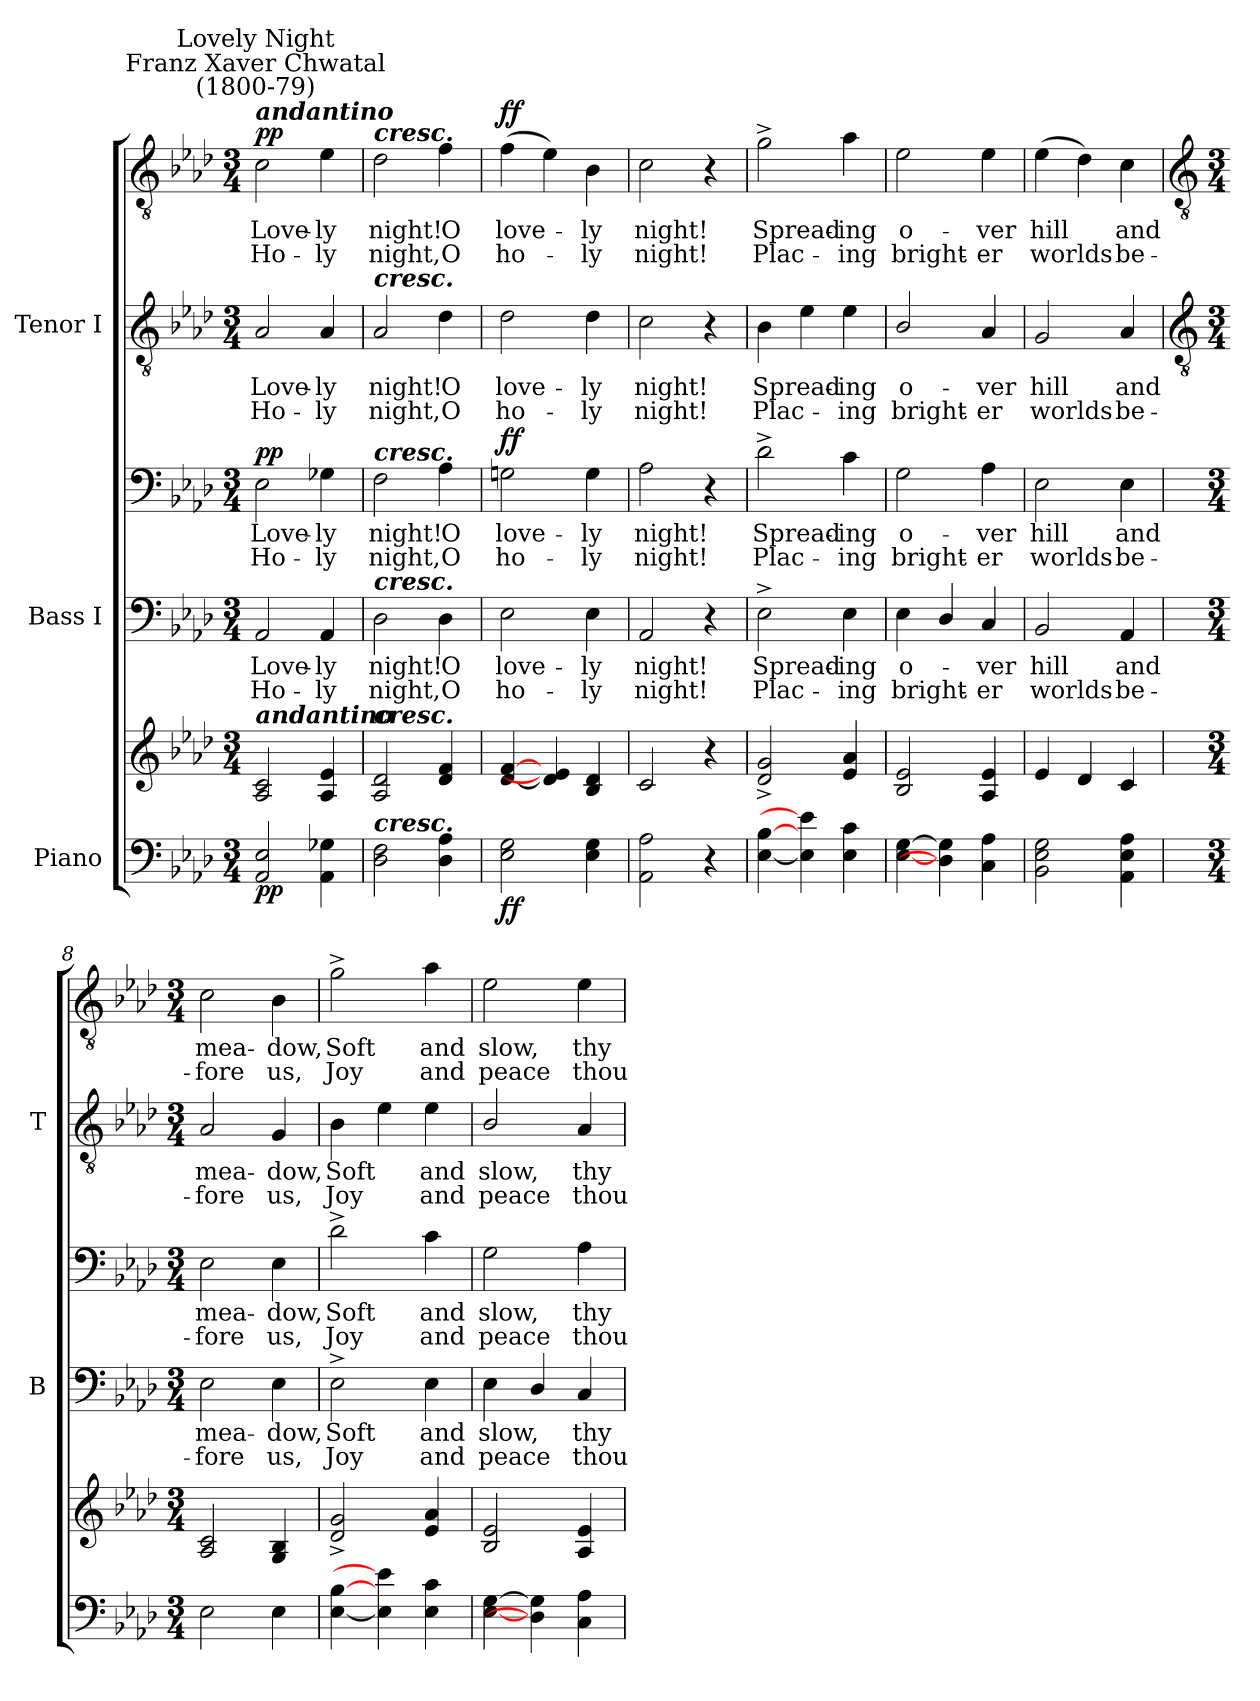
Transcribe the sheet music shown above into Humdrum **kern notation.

**kern	**kern	**dynam	**kern	**text	**text	**kern	**text	**text	**dynam	**kern	**text	**text	**kern	**text	**text	**dynam
*part3	*part3	*part3	*part2	*part2	*part2	*part2	*part2	*part2	*part2	*part1	*part1	*part1	*part1	*part1	*part1	*part1
*staff6	*staff5	*staff5/6	*staff4	*staff4	*staff4	*staff3	*staff3	*staff3	*staff3/4	*staff2	*staff2	*staff2	*staff1	*staff1	*staff1	*staff1/2
*I"Piano	*	*	*I"Bass I	*	*	*	*	*	*	*I"Tenor I	*	*	*	*	*	*
*	*	*	*I'B	*	*	*	*	*	*	*I'T	*	*	*	*	*	*
*clefF4	*clefG2	*	*clefF4	*	*	*clefF4	*	*	*	*clefGv2	*	*	*clefGv2	*	*	*
*k[b-e-a-d-]	*k[b-e-a-d-]	*	*k[b-e-a-d-]	*	*	*k[b-e-a-d-]	*	*	*	*k[b-e-a-d-]	*	*	*k[b-e-a-d-]	*	*	*
*A-:	*A-:	*	*A-:	*	*	*A-:	*	*	*	*A-:	*	*	*A-:	*	*	*
*M3/4	*M3/4	*	*M3/4	*	*	*M3/4	*	*	*	*M3/4	*	*	*M3/4	*	*	*
=1	=1	=1	=1	=1	=1	=1	=1	=1	=1	=1	=1	=1	=1	=1	=1	=1
!	!	!	!	!	!	!	!	!	!	!	!	!	!LO:TX:a:Bi:t=andantino	!	!	!
!	!	!	!	!	!	!	!	!	!	!	!	!	!LO:TX:a:cj:t=Franz Xaver Chwatal\n(1800-79)	!	!	!
!	!	!	!	!	!	!	!	!	!	!	!	!	!LO:TX:a:cj:t=Lovely Night	!	!	!
!	!LO:TX:a:Bi:t=andantino	!	!	!	!	!	!	!	!	!	!	!	!	!	!	!
!	!	!LO:DY:b=2	!	!LO:LY:b	!LO:LY:b	!	!LO:LY:b	!LO:LY:b	!	!	!LO:LY:b	!LO:LY:b	!	!LO:LY:b	!LO:LY:b	!
!	!	!LO:DY:n=1:b	!	!	!	!	!	!	!LO:DY:b=2	!	!	!	!	!	!	!
!	!	!	!	!	!	!	!	!	!LO:DY:n=1:b	!	!	!	!	!	!	!LO:DY:b=2
!	!	!	!	!	!	!	!	!	!	!	!	!	!	!	!	!LO:DY:n=1:b
2AA- 2E-	2A- 2c	p p	2AA-	Love-	-Ho-	2E-	Love-	-Ho-	p p	2A-/	Love-	-Ho-	2c\	Love-	-Ho-	p p
!	!	!	!	!LO:LY:b	!LO:LY:b	!	!LO:LY:b	!LO:LY:b	!	!	!LO:LY:b	!LO:LY:b	!	!LO:LY:b	!LO:LY:b	!
4AA- 4G-X	4A- 4e-	.	4AA-	-ly	ly	4G-X	-ly	ly	.	4A-/	-ly	ly	4e-\	-ly	ly	.
=2	=2	=2	=2	=2	=2	=2	=2	=2	=2	=2	=2	=2	=2	=2	=2	=2
!	!	!	!	!	!	!	!	!	!	!	!	!	!LO:TX:a:Bi:t=cresc.	!	!	!
!	!	!	!	!	!	!	!	!	!	!LO:TX:a:Bi:t=cresc.	!	!	!	!	!	!
!	!	!	!	!	!	!LO:TX:a:Bi:t=cresc.	!	!	!	!	!	!	!	!	!	!
!	!	!	!LO:TX:a:Bi:t=cresc.	!	!	!	!	!	!	!	!	!	!	!	!	!
!	!LO:TX:a:Bi:t=cresc.	!	!	!	!	!	!	!	!	!	!	!	!	!	!	!
!LO:TX:a:Bi:t=cresc.	!	!	!	!	!	!	!	!	!	!	!	!	!	!	!	!
!	!	!	!	!LO:LY:b	!LO:LY:b	!	!LO:LY:b	!LO:LY:b	!	!	!LO:LY:b	!LO:LY:b	!	!LO:LY:b	!LO:LY:b	!
2D- 2F	2A- 2d-	.	2D-	night!	night,	2F	night!	night,	.	2A-/	night!	night,	2d-\	night!	night,	.
!	!	!	!	!LO:LY:b	!LO:LY:b	!	!LO:LY:b	!LO:LY:b	!	!	!LO:LY:b	!LO:LY:b	!	!LO:LY:b	!LO:LY:b	!
4D- 4A-	4d- 4f	.	4D-	O	O	4A-	O	O	.	4d-\	O	O	4f\	O	O	.
=3	=3	=3	=3	=3	=3	=3	=3	=3	=3	=3	=3	=3	=3	=3	=3	=3
!	!	!LO:DY:b=2	!	!LO:LY:b	!LO:LY:b	!	!LO:LY:b	!LO:LY:b	!	!	!LO:LY:b	!LO:LY:b	!	!LO:LY:b	!LO:LY:b	!
!	!	!LO:DY:n=1:b	!	!	!	!	!	!	!LO:DY:b=2	!	!	!	!	!	!	!
!	!	!	!	!	!	!	!	!	!LO:DY:n=1:b	!	!	!	!	!	!	!LO:DY:b=2
!	!	!	!	!	!	!	!	!	!	!	!	!	!	!	!	!LO:DY:n=1:b
2E- 2G	[4d- [4f	f f	2E-	love-	-ho-	2Gn	love-	-ho-	f f	2d-\	love-	-ho-	(>4f\	love-	ho-	f f
.	4d-] 4e-]	.	.	.	.	.	.	.	.	.	.	.	4e-\)	.	.	.
!	!	!	!	!LO:LY:b	!LO:LY:b	!	!LO:LY:b	!LO:LY:b	!	!	!LO:LY:b	!LO:LY:b	!	!LO:LY:b	!LO:LY:b	!
4E- 4G	4B- 4d-	.	4E-	-ly	ly	4G	-ly	ly	.	4d-\	-ly	ly	4B-\	ly	ly	.
=4	=4	=4	=4	=4	=4	=4	=4	=4	=4	=4	=4	=4	=4	=4	=4	=4
!	!	!	!	!LO:LY:b	!LO:LY:b	!	!LO:LY:b	!LO:LY:b	!	!	!LO:LY:b	!LO:LY:b	!	!LO:LY:b	!LO:LY:b	!
2AA- 2A-	2c	.	2AA-	night!	night!	2A-	night!	night!	.	2c\	night!	night!	2c\	night!	night!	.
4r	4r	.	4r	.	.	4r	.	.	.	4r	.	.	4r	.	.	.
=5	=5	=5	=5	=5	=5	=5	=5	=5	=5	=5	=5	=5	=5	=5	=5	=5
!	!	!	!	!LO:LY:b	!LO:LY:b	!	!LO:LY:b	!LO:LY:b	!	!	!LO:LY:b	!LO:LY:b	!	!LO:LY:b	!LO:LY:b	!
[4E- [4B-	2d-^ 2g^	.	2E-^	Spread-	-Plac-	2d-^	Spread-	-Plac-	.	4B-\	Spread-	Plac-	2g^\	Spread-	-Plac-	.
4E-] 4e-]	.	.	.	.	.	.	.	.	.	4e-\	.	.	.	.	.	.
!	!	!	!	!LO:LY:b	!LO:LY:b	!	!LO:LY:b	!LO:LY:b	!	!	!LO:LY:b	!LO:LY:b	!	!LO:LY:b	!LO:LY:b	!
4E- 4c	4e- 4a-	.	4E-	-ing	ing	4c	-ing	ing	.	4e-\	ing	ing	4a-\	-ing	ing	.
=6	=6	=6	=6	=6	=6	=6	=6	=6	=6	=6	=6	=6	=6	=6	=6	=6
!	!	!	!	!LO:LY:b	!LO:LY:b	!	!LO:LY:b	!LO:LY:b	!	!	!LO:LY:b	!LO:LY:b	!	!LO:LY:b	!LO:LY:b	!
[4E- [4G	2B- 2e-	.	4E-	o-	bright-	2G	o-	-bright-	.	2B-/	o-	-bright-	2e-\	o-	-bright-	.
4D-\] 4G\]	.	.	4D-/	.	.	.	.	.	.	.	.	.	.	.	.	.
!	!	!	!	!LO:LY:b	!LO:LY:b	!	!LO:LY:b	!LO:LY:b	!	!	!LO:LY:b	!LO:LY:b	!	!LO:LY:b	!LO:LY:b	!
4C 4A-	4A- 4e-	.	4C	ver	er	4A-	-ver	er	.	4A-/	-ver	er	4e-\	-ver	er	.
=7	=7	=7	=7	=7	=7	=7	=7	=7	=7	=7	=7	=7	=7	=7	=7	=7
!	!	!	!	!LO:LY:b	!LO:LY:b	!	!LO:LY:b	!LO:LY:b	!	!	!LO:LY:b	!LO:LY:b	!	!LO:LY:b	!LO:LY:b	!
2BB- 2E- 2G	4e-	.	2BB-	-hill	worlds	2E-	hill	worlds	.	2G/	-hill	worlds	(>4e-\	hill	worlds	.
.	4d-	.	.	.	.	.	.	.	.	.	.	.	4d-\)	.	.	.
!	!	!	!	!LO:LY:b	!LO:LY:b	!	!LO:LY:b	!LO:LY:b	!	!	!LO:LY:b	!LO:LY:b	!	!LO:LY:b	!LO:LY:b	!
4AA- 4E- 4A-	4c	.	4AA-	and	be-	4E-	and	be-	.	4A-/	and	be-	4c\	and	be-	.
!!LO:LB:g=z
=8	=8	=8	=8	=8	=8	=8	=8	=8	=8	=8	=8	=8	=8	=8	=8	=8
*	*	*	*	*	*	*	*	*	*	*clefGv2	*	*	*clefGv2	*	*	*
*M3/4	*M3/4	*	*M3/4	*	*	*M3/4	*	*	*	*M3/4	*	*	*M3/4	*	*	*
!	!	!	!	!LO:LY:b	!LO:LY:b	!	!LO:LY:b	!LO:LY:b	!	!	!LO:LY:b	!LO:LY:b	!	!LO:LY:b	!LO:LY:b	!
2E-	2A- 2c	.	2E-	mea-	-fore	2E-	-mea-	-fore	.	2A-/	mea-	-fore	2c\	-mea-	-fore	.
!	!	!	!	!LO:LY:b	!LO:LY:b	!	!LO:LY:b	!LO:LY:b	!	!	!LO:LY:b	!LO:LY:b	!	!LO:LY:b	!LO:LY:b	!
4E-	4G 4B-	.	4E-	dow,	us,	4E-	dow,	us,	.	4G/	dow,	us,	4B-\	dow,	us,	.
=9	=9	=9	=9	=9	=9	=9	=9	=9	=9	=9	=9	=9	=9	=9	=9	=9
!	!	!	!	!LO:LY:b	!LO:LY:b	!	!LO:LY:b	!LO:LY:b	!	!	!LO:LY:b	!LO:LY:b	!	!LO:LY:b	!LO:LY:b	!
[4E- [4B-	2d-^ 2g^	.	2E-^	Soft	Joy	2d-^	Soft	Joy	.	4B-\	Soft	Joy	2g^\	Soft	Joy	.
4E-] 4e-]	.	.	.	.	.	.	.	.	.	4e-\	.	.	.	.	.	.
!	!	!	!	!LO:LY:b	!LO:LY:b	!	!LO:LY:b	!LO:LY:b	!	!	!LO:LY:b	!LO:LY:b	!	!LO:LY:b	!LO:LY:b	!
4E- 4c	4e- 4a-	.	4E-	and	and	4c	and	and	.	4e-\	and	and	4a-\	and	and	.
=10	=10	=10	=10	=10	=10	=10	=10	=10	=10	=10	=10	=10	=10	=10	=10	=10
!	!	!	!	!LO:LY:b	!LO:LY:b	!	!LO:LY:b	!LO:LY:b	!	!	!LO:LY:b	!LO:LY:b	!	!LO:LY:b	!LO:LY:b	!
[4E- [4G	2B- 2e-	.	4E-	slow,	peace	2G	slow,	peace	.	2B-/	slow,	peace	2e-\	slow,	peace	.
4D-\] 4G\]	.	.	4D-/	.	.	.	.	.	.	.	.	.	.	.	.	.
!	!	!	!	!LO:LY:b	!LO:LY:b	!	!LO:LY:b	!LO:LY:b	!	!	!LO:LY:b	!LO:LY:b	!	!LO:LY:b	!LO:LY:b	!
4C 4A-	4A- 4e-	.	4C	thy	thou	4A-	thy	thou	.	4A-/	thy	thou	4e-\	thy	thou	.
=	=	=	=	=	=	=	=	=	=	=	=	=	=	=	=	=
*-	*-	*-	*-	*-	*-	*-	*-	*-	*-	*-	*-	*-	*-	*-	*-	*-
